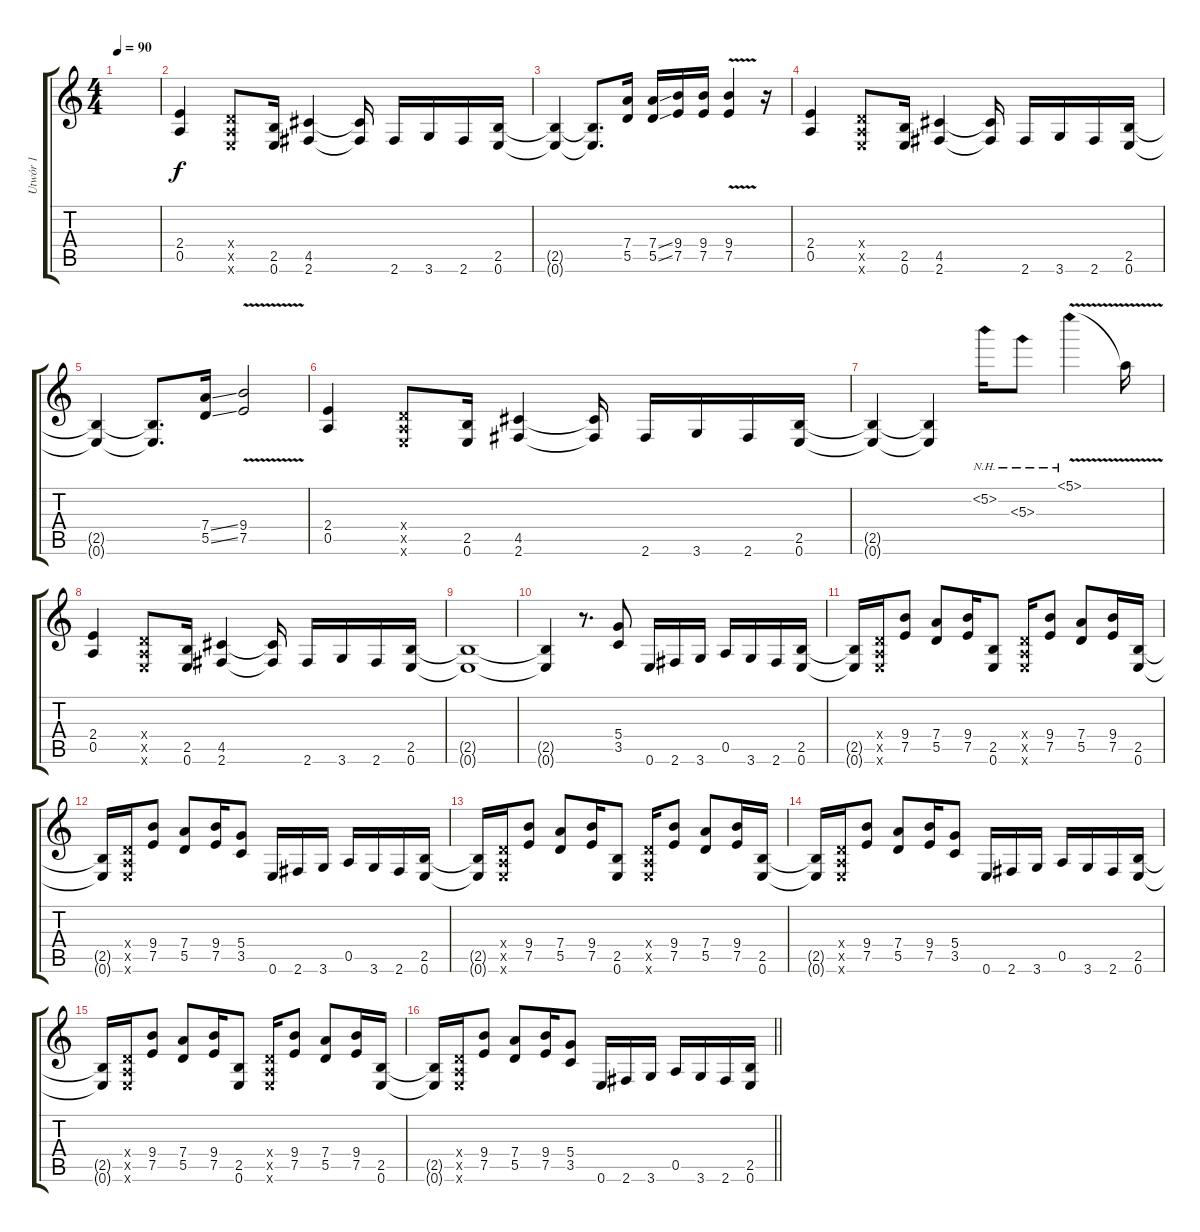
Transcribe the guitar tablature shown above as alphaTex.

\track ("Utwór 1" "Utwór 1") {instrument distortionguitar}
\staff {score tabs}
\tuning (E4 B3 G3 D3 A2 E2) {hide}
\ts (4 4)
\tempo 90
\clef g2
\ks c
|
(2.4 0.5).4 (0.4{x} 0.5{x} 0.6{x}).8 (2.5 0.6).16 (4.5 2.6).4 (4.5{t} 2.6{t}).16 2.6.16 3.6.16 2.6.16 (2.5 0.6).16 |
(2.5{t} 0.6{t}).4 (2.5{t} 0.6{t}).8{d} (7.4 5.5).16 (7.4{ss} 5.5{ss}).16 (9.4 7.5).16 (9.4 7.5).16 (9.4{v} 7.5).4 r.16 |
(2.4 0.5).4 (0.4{x} 0.5{x} 0.6{x}).8 (2.5 0.6).16 (4.5 2.6).4 (4.5{t} 2.6{t}).16 2.6.16 3.6.16 2.6.16 (2.5 0.6).16 |
(2.5{t} 0.6{t}).4 (2.5{t} 0.6{t}).8{d} (7.4{ss} 5.5{ss}).16 (9.4{v} 7.5{v}).2 |
(2.4 0.5).4 (0.4{x} 0.5{x} 0.6{x}).8 (2.5 0.6).16 (4.5 2.6).4 (4.5{t} 2.6{t}).16 2.6.16 3.6.16 2.6.16 (2.5 0.6).16 |
(2.5{t} 0.6{t}).4 (2.5{t} 0.6{t}).4 5.2{nh}.16 5.3{nh}.8 5.1{nh v}.4 5.1{t}.16 |
(2.4 0.5).4 (0.4{x} 0.5{x} 0.6{x}).8 (2.5 0.6).16 (4.5 2.6).4 (4.5{t} 2.6{t}).16 2.6.16 3.6.16 2.6.16 (2.5 0.6).16 |
(2.5{t} 0.6{t}).1 |
(2.5{t} 0.6{t}).4 r.8{d} (5.4 3.5).8 0.6.16 2.6.16 3.6.16 0.5.16 3.6.16 2.6.16 (2.5 0.6).16 |
(2.5{t} 0.6{t}).16 (0.4{x} 0.5{x} 0.6{x}).16 (9.4 7.5).8 (7.4 5.5).8 (9.4 7.5).16 (2.5 0.6).8 (0.4{x} 0.5{x} 0.6{x}).16 (9.4 7.5).8 (7.4 5.5).8 (9.4 7.5).16 (2.5 0.6).16 |
(2.5{t} 0.6{t}).16 (0.4{x} 0.5{x} 0.6{x}).16 (9.4 7.5).8 (7.4 5.5).8 (9.4 7.5).16 (5.4 3.5).8 0.6.16 2.6.16 3.6.16 0.5.16 3.6.16 2.6.16 (2.5 0.6).16 |
(2.5{t} 0.6{t}).16 (0.4{x} 0.5{x} 0.6{x}).16 (9.4 7.5).8 (7.4 5.5).8 (9.4 7.5).16 (2.5 0.6).8 (0.4{x} 0.5{x} 0.6{x}).16 (9.4 7.5).8 (7.4 5.5).8 (9.4 7.5).16 (2.5 0.6).16 |
(2.5{t} 0.6{t}).16 (0.4{x} 0.5{x} 0.6{x}).16 (9.4 7.5).8 (7.4 5.5).8 (9.4 7.5).16 (5.4 3.5).8 0.6.16 2.6.16 3.6.16 0.5.16 3.6.16 2.6.16 (2.5 0.6).16 |
(2.5{t} 0.6{t}).16 (0.4{x} 0.5{x} 0.6{x}).16 (9.4 7.5).8 (7.4 5.5).8 (9.4 7.5).16 (2.5 0.6).8 (0.4{x} 0.5{x} 0.6{x}).16 (9.4 7.5).8 (7.4 5.5).8 (9.4 7.5).16 (2.5 0.6).16 |
\barLineRight lightlight
(2.5{t} 0.6{t}).16 (0.4{x} 0.5{x} 0.6{x}).16 (9.4 7.5).8 (7.4 5.5).8 (9.4 7.5).16 (5.4 3.5).8 0.6.16 2.6.16 3.6.16 0.5.16 3.6.16 2.6.16 (2.5 0.6).16
